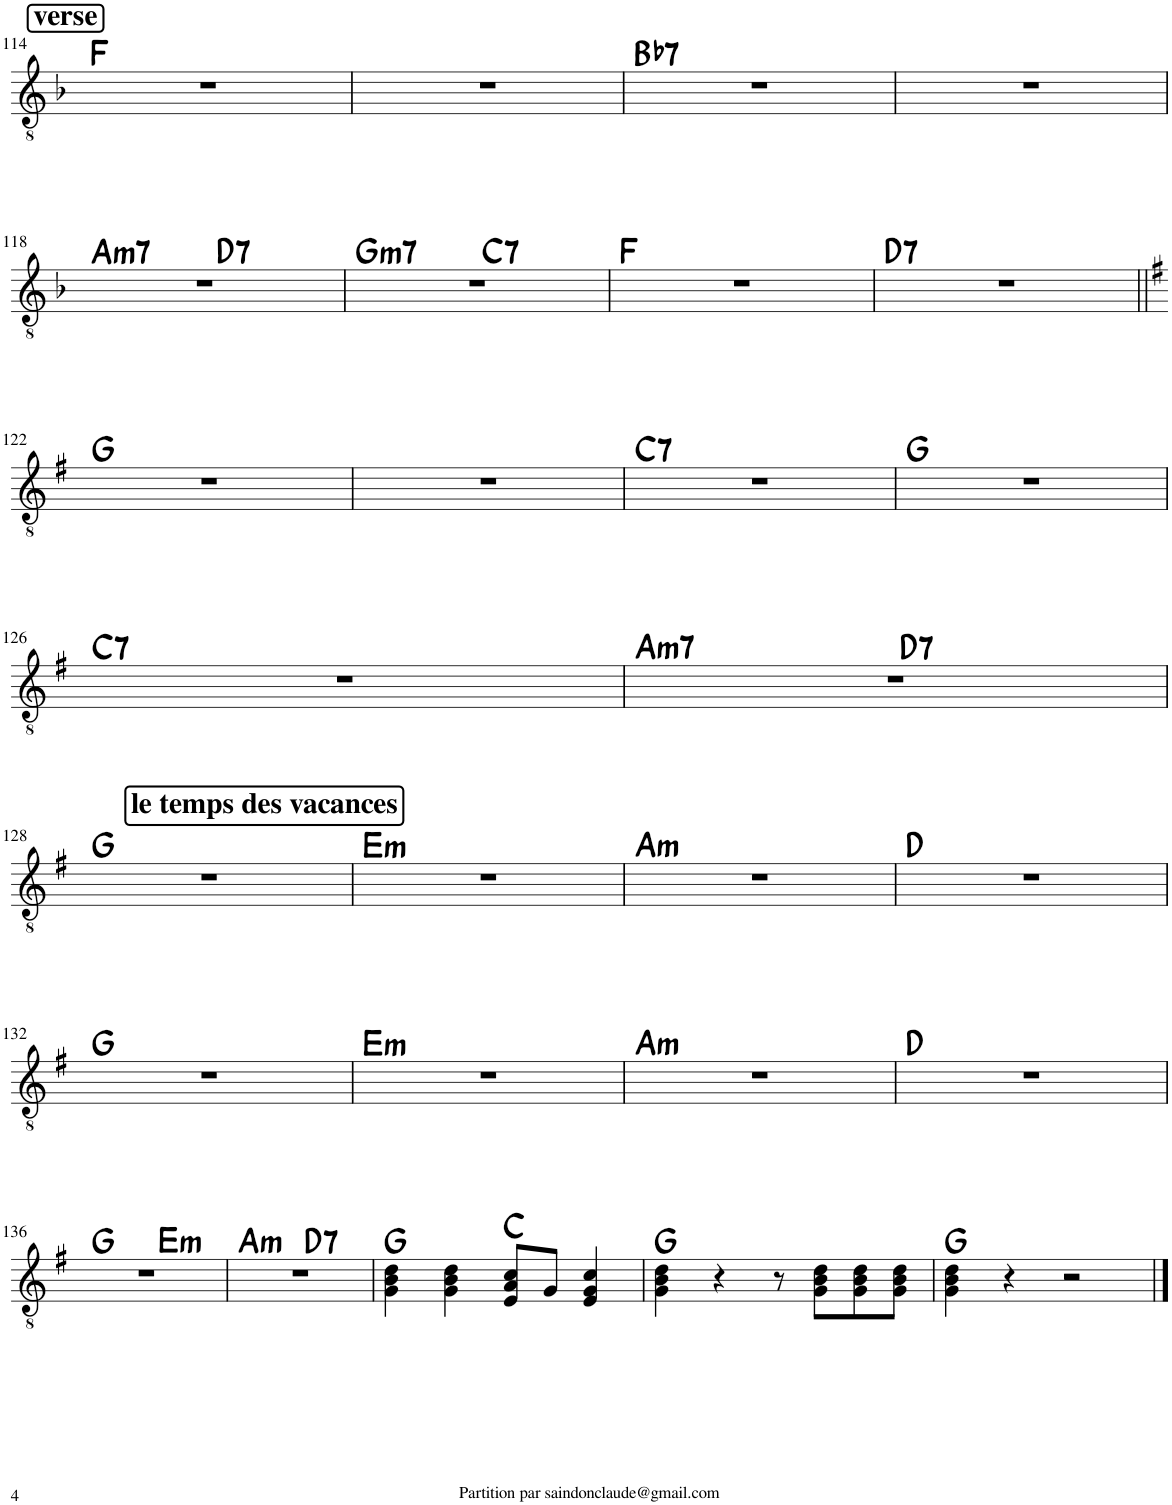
**kern	**harte
*part1	*part1
*staff1	*
*I"Classical Guitar	*
*I'Guit.	*
!!LO:PB:g=z
*clefGv2	*
*k[b-]	*
*M4/4	*
!!LO:REH:place=s1:a:B:rj:fs=14:t=verse
=114	=114
1r	F:maj
=115	=115
1r	.
=116	=116
!	!LO:H:kt=7
1r	Bb:7
=117	=117
1r	.
!!LO:LB:g=z
=118	=118
!	!LO:H:kt=m7
*^	*
1r	2ryy	A:min7
!	!	!LO:H:kt=7
.	2ryy	D:7
=119	=119	=119
!	!	!LO:H:kt=m7
1r	2ryy	G:min7
!	!	!LO:H:kt=7
.	2ryy	C:7
*v	*v	*
=120	=120
1r	F:maj
=121	=121
!	!LO:H:kt=7
1r	D:7
!!LO:LB:g=z
=122||	=122||
*k[f#]	*
1r	G:maj
=123	=123
1r	.
=124	=124
!	!LO:H:kt=7
1r	C:7
=125	=125
1r	G:maj
!!LO:LB:g=z
=126	=126
!	!LO:H:kt=7
1r	C:7
=127	=127
!	!LO:H:kt=m7
*^	*
1r	2ryy	A:min7
!	!	!LO:H:kt=7
.	2ryy	D:7
*v	*v	*
!!LO:LB:g=z
!!LO:REH:place=s1:a:B:rj:fs=14:t=le temps des vacances
=128	=128
1r	G:maj
=129	=129
!	!LO:H:kt=m
1r	E:min
=130	=130
!	!LO:H:kt=m
1r	A:min
=131	=131
1r	D:maj
!!LO:LB:g=z
=132	=132
1r	G:maj
=133	=133
!	!LO:H:kt=m
1r	E:min
=134	=134
!	!LO:H:kt=m
1r	A:min
=135	=135
1r	D:maj
!!LO:LB:g=z
=136	=136
*^	*
1r	2ryy	G:maj
!	!	!LO:H:kt=m
.	2ryy	E:min
=137	=137	=137
!	!	!LO:H:kt=m
1r	2ryy	A:min
!	!	!LO:H:kt=7
.	2ryy	D:7
*v	*v	*
=138	=138
4G\ 4B\ 4d\	G:maj
4G\ 4B\ 4d\	.
8E/ 8A/ 8c/L	C:maj
8G/J	.
4E/ 4G/ 4c/	.
=139	=139
4G\ 4B\ 4d\	G:maj
4r	.
8r	.
8G\ 8B\ 8d\L	.
8G\ 8B\ 8d\	.
8G\ 8B\ 8d\J	.
=140	=140
4G\ 4B\ 4d\	G:maj
4r	.
2r	.
==	==
*-	*-
